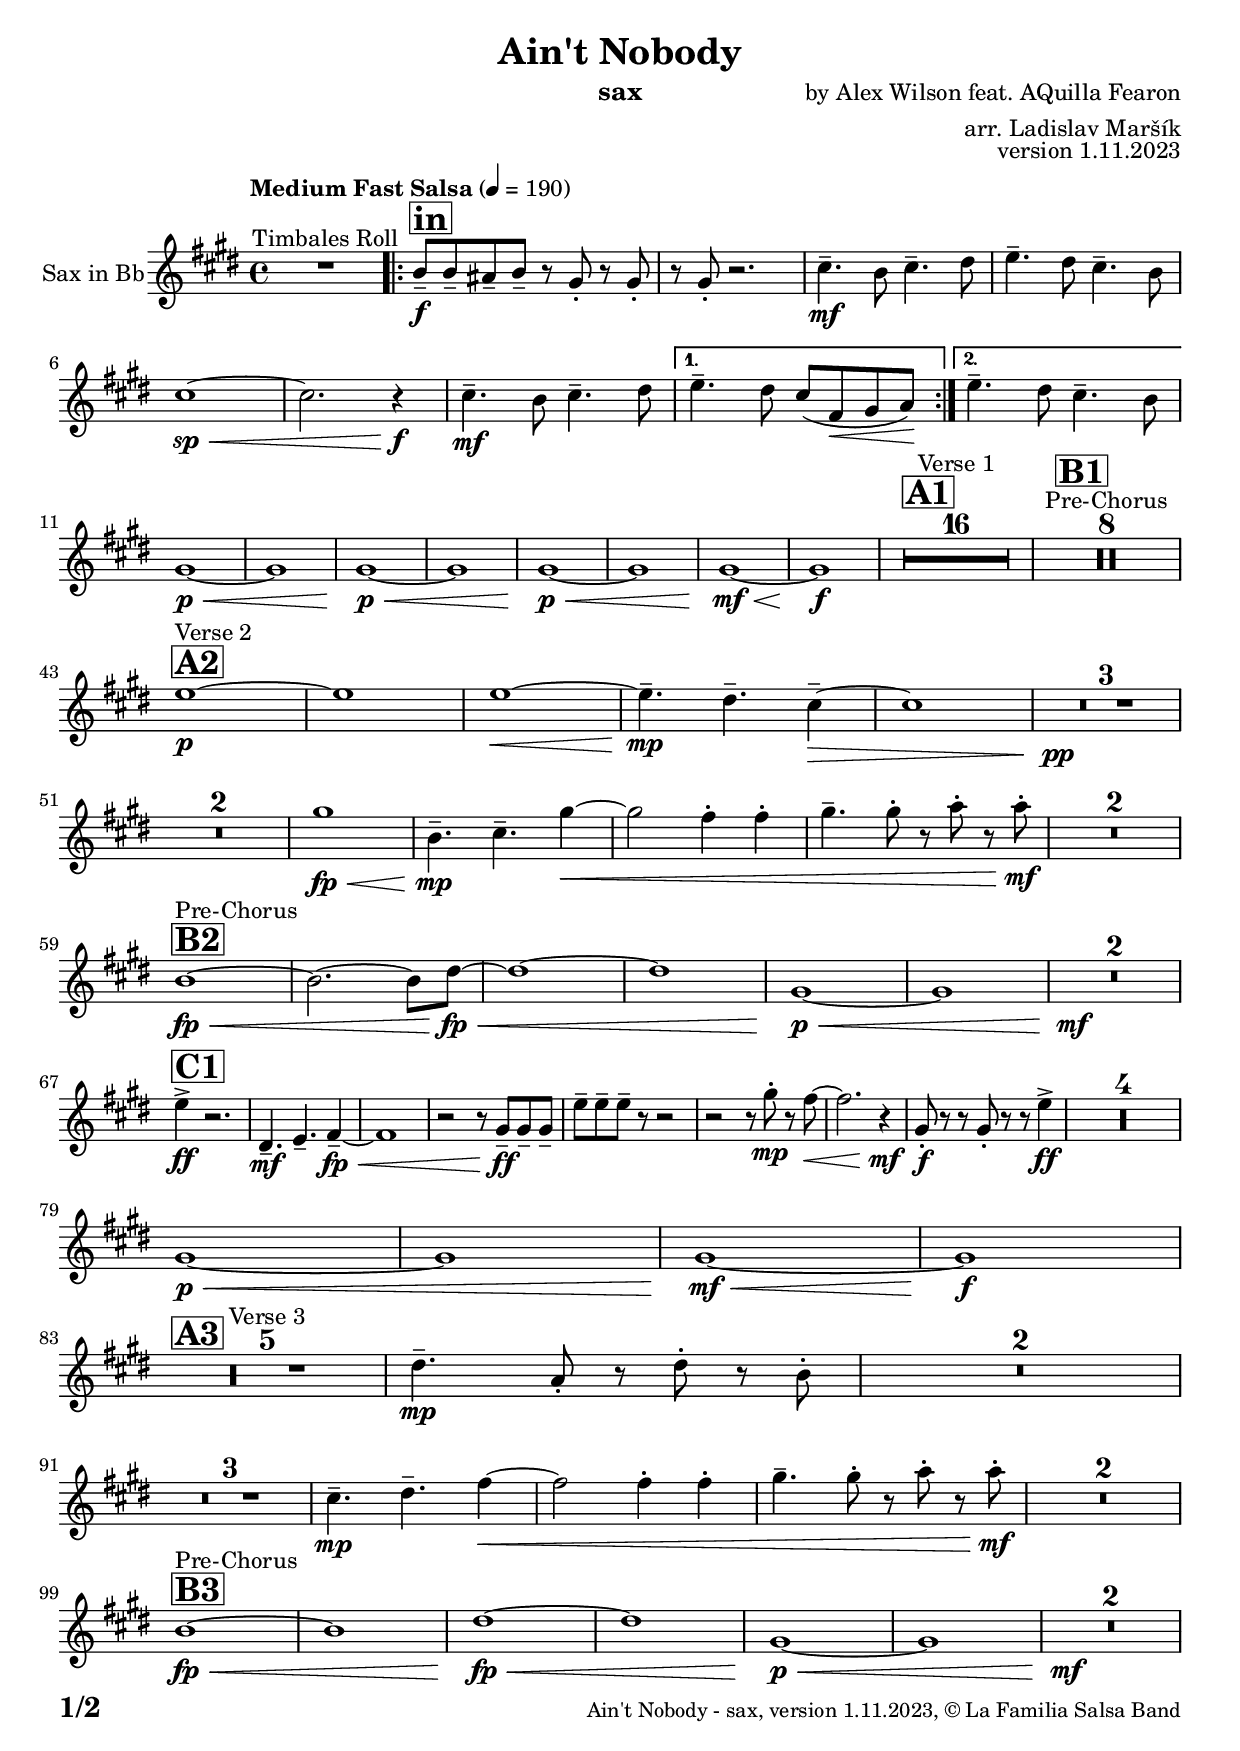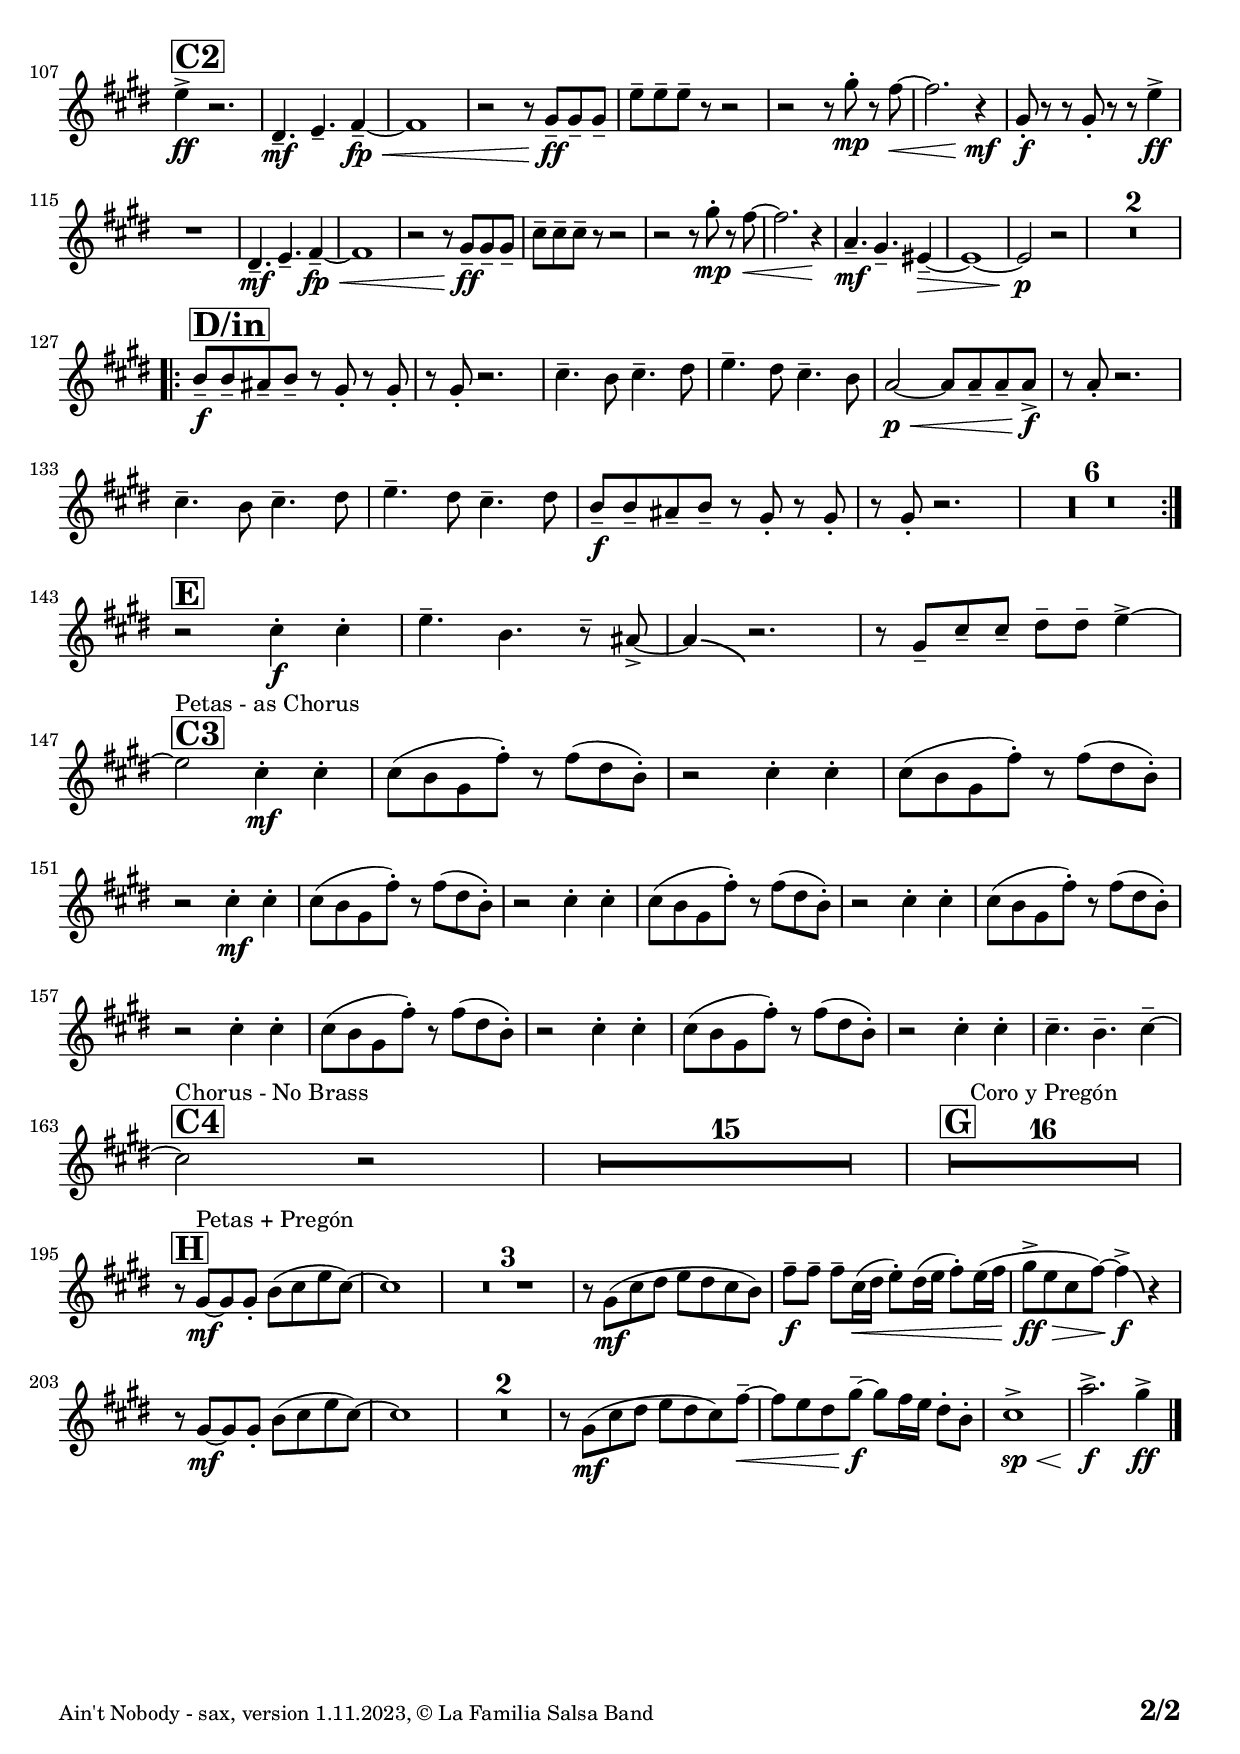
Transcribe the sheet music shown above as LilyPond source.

\version "2.24.0"

% Sheet revision 2022_09


\header {
  title = "Ain't Nobody"
  instrument = "sax"
  composer = "by Alex Wilson feat. AQuilla Fearon"
  arranger = "arr. Ladislav Maršík"
  opus = "version 1.11.2023"
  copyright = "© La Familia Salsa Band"
}

inst =
#(define-music-function
  (string)
  (string?)
  #{ <>^\markup \abs-fontsize #16 \bold \box #string #})

makePercent = #(define-music-function (note) (ly:music?)
                 (make-music 'PercentEvent 'length (ly:music-length note)))

#(define (test-stencil grob text)
   (let* ((orig (ly:grob-original grob))
          (siblings (ly:spanner-broken-into orig)) ; have we been split?
          (refp (ly:grob-system grob))
          (left-bound (ly:spanner-bound grob LEFT))
          (right-bound (ly:spanner-bound grob RIGHT))
          (elts-L (ly:grob-array->list (ly:grob-object left-bound 'elements)))
          (elts-R (ly:grob-array->list (ly:grob-object right-bound 'elements)))
          (break-alignment-L
           (filter
            (lambda (elt) (grob::has-interface elt 'break-alignment-interface))
            elts-L))
          (break-alignment-R
           (filter
            (lambda (elt) (grob::has-interface elt 'break-alignment-interface))
            elts-R))
          (break-alignment-L-ext (ly:grob-extent (car break-alignment-L) refp X))
          (break-alignment-R-ext (ly:grob-extent (car break-alignment-R) refp X))
          (num
           (markup text))
          (num
           (if (or (null? siblings)
                   (eq? grob (car siblings)))
               num
               (make-parenthesize-markup num)))
          (num (grob-interpret-markup grob num))
          (num-stil-ext-X (ly:stencil-extent num X))
          (num-stil-ext-Y (ly:stencil-extent num Y))
          (num (ly:stencil-aligned-to num X CENTER))
          (num
           (ly:stencil-translate-axis
            num
            (+ (interval-length break-alignment-L-ext)
               (* 0.5
                  (- (car break-alignment-R-ext)
                     (cdr break-alignment-L-ext))))
            X))
          (bracket-L
           (markup
            #:path
            0.1 ; line-thickness
            `((moveto 0.5 ,(* 0.5 (interval-length num-stil-ext-Y)))
              (lineto ,(* 0.5
                          (- (car break-alignment-R-ext)
                             (cdr break-alignment-L-ext)
                             (interval-length num-stil-ext-X)))
                      ,(* 0.5 (interval-length num-stil-ext-Y)))
              (closepath)
              (rlineto 0.0
                       ,(if (or (null? siblings) (eq? grob (car siblings)))
                            -1.0 0.0)))))
          (bracket-R
           (markup
            #:path
            0.1
            `((moveto ,(* 0.5
                          (- (car break-alignment-R-ext)
                             (cdr break-alignment-L-ext)
                             (interval-length num-stil-ext-X)))
                      ,(* 0.5 (interval-length num-stil-ext-Y)))
              (lineto 0.5
                      ,(* 0.5 (interval-length num-stil-ext-Y)))
              (closepath)
              (rlineto 0.0
                       ,(if (or (null? siblings) (eq? grob (last siblings)))
                            -1.0 0.0)))))
          (bracket-L (grob-interpret-markup grob bracket-L))
          (bracket-R (grob-interpret-markup grob bracket-R))
          (num (ly:stencil-combine-at-edge num X LEFT bracket-L 0.4))
          (num (ly:stencil-combine-at-edge num X RIGHT bracket-R 0.4)))
     num))

#(define-public (Measure_attached_spanner_engraver context)
   (let ((span '())
         (finished '())
         (event-start '())
         (event-stop '()))
     (make-engraver
      (listeners ((measure-counter-event engraver event)
                  (if (= START (ly:event-property event 'span-direction))
                      (set! event-start event)
                      (set! event-stop event))))
      ((process-music trans)
       (if (ly:stream-event? event-stop)
           (if (null? span)
               (ly:warning "You're trying to end a measure-attached spanner but you haven't started one.")
               (begin (set! finished span)
                 (ly:engraver-announce-end-grob trans finished event-start)
                 (set! span '())
                 (set! event-stop '()))))
       (if (ly:stream-event? event-start)
           (begin (set! span (ly:engraver-make-grob trans 'MeasureCounter event-start))
             (set! event-start '()))))
      ((stop-translation-timestep trans)
       (if (and (ly:spanner? span)
                (null? (ly:spanner-bound span LEFT))
                (moment<=? (ly:context-property context 'measurePosition) ZERO-MOMENT))
           (ly:spanner-set-bound! span LEFT
                                  (ly:context-property context 'currentCommandColumn)))
       (if (and (ly:spanner? finished)
                (moment<=? (ly:context-property context 'measurePosition) ZERO-MOMENT))
           (begin
            (if (null? (ly:spanner-bound finished RIGHT))
                (ly:spanner-set-bound! finished RIGHT
                                       (ly:context-property context 'currentCommandColumn)))
            (set! finished '())
            (set! event-start '())
            (set! event-stop '()))))
      ((finalize trans)
       (if (ly:spanner? finished)
           (begin
            (if (null? (ly:spanner-bound finished RIGHT))
                (set! (ly:spanner-bound finished RIGHT)
                      (ly:context-property context 'currentCommandColumn)))
            (set! finished '())))
       (if (ly:spanner? span)
           (begin
            (ly:warning "I think there's a dangling measure-attached spanner :-(")
            (ly:grob-suicide! span)
            (set! span '())))))))

\layout {
  \context {
    \Staff
    \consists #Measure_attached_spanner_engraver
    \override MeasureCounter.font-encoding = #'latin1
    \override MeasureCounter.font-size = 0
    \override MeasureCounter.outside-staff-padding = 2
    \override MeasureCounter.outside-staff-horizontal-padding = #0
  }
}

repeatBracket = #(define-music-function
                  (parser location N note)
                  (number? ly:music?)
                  #{
                    \override Staff.MeasureCounter.stencil =
                    #(lambda (grob) (test-stencil grob #{ #(string-append(number->string N) "x") #} ))
                    \startMeasureCount
                    \repeat volta #N { $note }
                    \stopMeasureCount
                  #}
                  )

Sax = \new Voice
\transpose c a'
%\transpose c d
\relative c' {
  \set Staff.instrumentName = \markup {
    \center-align { "Sax in Bb" }
  }
  \set Staff.midiInstrument = "alto sax"
  \set Staff.midiMaximumVolume = #0.9

  \key e \minor
  \time 4/4
  \tempo "Medium Fast Salsa" 4 = 190

  R1 ^\markup { "Timbales Roll" }
  
  \inst "in"
  \repeat volta 2 { 
    d,8 \f -- d -- cis -- d --  r b -. r b -. |
    r b -. r2. |
    e4. \mf -- d8 e4. -- fis8  |
    g4. -- fis8 e4. -- d8 |
    e1 \sp \< ~ |
    e2. r4 \f \! |
    e4. \mf -- d8 e4. -- fis8  |
  }
    \alternative { 
    {
      g4. -- fis8 e ( a, \< b c \! ) |
    } 
    {
      g'4. -- fis8 e4. -- d8 |
    }
  }
  \break
  b1 \p \< ~ |
  b1 |
  b1 \p \< ~ |
  b1 |
  b1 \! \p \< ~ |
  b1 |
  b1  \! \mf \< ~ |
  b1 \! \f |
  
  \inst "A1"
  \set Score.skipBars = ##t R1*16 ^\markup { "Verse 1" }
  
  \inst "B1"
  \set Score.skipBars = ##t R1*8 ^\markup { "Pre-Chorus" }
  
  \break
  \inst "A2" 
  g'1 \p ^\markup { "Verse 2" }  ~ |
  g1  |
  g1 \< ~ |
  g4.\mp -- fis4. -- e4 -- ~ \> |
  e1 |
  R1 * 3 \pp \! | \break
  R1 * 2
  b'1 \! \fp \< ||
  d,4.\! \mp -- e4. -- b'4 ~ \< |
  b2 a4 -. a4 -. |
  b4. -- b8 -. r c -. r c -. \mf \! |
  R1 * 2
  \break
  \inst "B2"
  d,1 ^\markup { "Pre-Chorus" } \fp \< ~ |
  d2. ~ d8 fis \! \fp \< ~ |
  fis1 ~ |
  fis1 |
  b,1 \p \< ~ |
  b1 |
  R1*2 \! \mf
  \break
  \inst "C1"
  g'4 \accent \ff r2. |
  fis,4. -- \mf g4. -- a4 -- ~ \fp \< |
  a1 |
  r2 r8 b8 \ff -- b -- b -- |
  g' -- g -- g -- r8 r2 |
  r2 r8 b -. \mp r a ~ \< |
  a2. r4 \! \mf |
  b,8 \f \! -. r r b -. r r g'4 \ff \accent |
  R1*4
  
  \break
  b,1 \p \< ~ |
  b1 |
  b1  \! \mf \< ~ |
  b1 \! \f |
  \break

  \inst "A3"
  R1 * 5 ^\markup { "Verse 3" } 
  fis'4. \mp -- c8 -. r fis -. r  d -. |
  R1 * 2 \break
  R1 * 3
  e4.\! \mp -- fis4. -- a4 ~ \< ||
  a2 a4 -. a4 -. |
  b4. -- b8 -. r c -. r c -. \mf \! |
  R1 * 2 \break

  \inst "B3"
  d,1 ^\markup { "Pre-Chorus" } \fp \< ~ |
  d1 |
  fis1 \! \fp \< ~ |
  fis1 |
  b,1 \p \< ~ |
  b1 |
  R1*2 \! \mf \break
  
  \inst "C2"
   g'4 \accent \ff r2. |
  fis,4. -- \mf g4. -- a4 -- ~ \fp \< |
  a1 |
  r2 r8 b8 \ff -- b -- b -- |
  g' -- g -- g -- r8 r2 |
  r2 r8 b -. \mp r a ~ \< |
  a2. r4 \! \mf |
  b,8 \f \! -. r r b -. r r g'4 \ff \accent | \break
  R1 |
  fis,4. -- \mf g4. -- a4 -- ~ \fp \< |
  a1 |
  r2 r8 b8 \ff -- b -- b -- |
  e -- e -- e -- r8 r2 |
  r2 r8 b' -. \mp r a ~ \< |
  a2. r4 \! |
  c,4. -- \mf b4. -- gis4 -- \> ~ |
  gis1 ~ |
  gis2 \p r2 |
  R1 * 2 \break
  
  \inst "D/in"
  \repeat volta 2 { 
     d'8 \f -- d -- cis -- d --  r b -. r b -. |
    r b -. r2. |
    e4. -- d8 e4. -- fis8  |
    g4. -- fis8 e4. -- d8 |
    c2 \p \< ~ c8 c -- c -- c -> \f |
    r8 c -. r2.  |
    e4. -- d8 e4. -- fis8  |
    g4. -- fis8 e4. -- fis8 |
    d8 \f -- d -- cis -- d --  r b -. r b -. |
    r b -. r2. |
    R1*6 \break
  }
  
  \inst "E"
  r2 e4 \f -. e -. |
  g4. -- d4. r8 -- cis8 -> ~ |
  cis4 \bendAfter #-4 r2. |
  r8 b -- e -- e -- fis -- fis -- g4 -> ~ | \break
  
  \inst "C3"
  g2 ^\markup { "Petas - as Chorus" } e4 -. \mf e -. |
  e8 ( d b a' -. ) r a ( fis d -. ) |
  r2 e4 -. e -. |
  e8 ( d b a' -. ) r a ( fis d -. ) | \break
  r2 e4 -. \mf e -. |
  e8 ( d b a' -. ) r a ( fis d -. ) |
  r2 e4 -. e -. |
  e8 ( d b a' -. ) r a ( fis d -. ) |
  r2 e4 -. e -. |
  e8 ( d b a' -. ) r a ( fis d -. ) | \break
  r2 e4 -. e -. |
  e8 ( d b a' -. ) r a ( fis d -. ) |
  r2 e4 -. e -. |
  e8 ( d b a' -. ) r a ( fis d -. ) |
  r2 e4 -. e -. |
  e4. -- d4. -- e4 ~ -- | \break 
   \inst "C4"
  e2 ^\markup { "Chorus - No Brass" } r2 |
  R1 * 15 | 
  \inst "G"
  R1 * 16 ^\markup { "Coro y Pregón" }  | \break
  \inst "H"
  r8 b \mf ~ ^\markup { "Petas + Pregón" } b8 b -. d ( e g e ~ ) |
  e1 |
  R1 * 3 |
  r8 b \mf ( e fis g fis e d ) |
  a' \f -- a -- a -- e16 ( \< fis g8 -. ) fis16 ( g a8 -. ) g16 ( a |
  b8 \ff -> \> g e a8 ) ~ a4 \bendAfter #-4 -> \f r4 | \break
  r8 b, \mf ~ b8 b -. d ( e g e ~ ) |
  e1 |
  R1* 2  |
  r8 b \mf ( e fis g fis e ) a \< -- ~ |
  a g fis b \f -- ~ b a16 g fis8 -. d -. |
  e1 \sp \< -> |
  c'2. \f -> b4 -> \ff |
  
  \label #'lastPage
  \bar "|."  
  
  
  \label #'lastPage
  \bar "|."  
  
  \label #'lastPage
  \bar "|."
}

\score {
  \compressMMRests \new Staff \with {
    \consists "Volta_engraver"
  }
  {
    \Sax
  }
  \layout {
    \context {
      \Score
      \remove "Volta_engraver"
    }
  }
}


\paper {
  system-system-spacing =
  #'((basic-distance . 14)
     (minimum-distance . 10)
     (padding . 1)
     (stretchability . 60))
  between-system-padding = #2
  bottom-margin = 5\mm

  print-first-page-number = ##t
  oddHeaderMarkup = \markup \fill-line { " " }
  evenHeaderMarkup = \markup \fill-line { " " }
  oddFooterMarkup = \markup {
    \fill-line {
      \bold \fontsize #2
      \concat { \fromproperty #'page:page-number-string "/" \page-ref #'lastPage "0" "?" }

      \fontsize #-1
      \concat { \fromproperty #'header:title " - " \fromproperty #'header:instrument ", " \fromproperty #'header:opus ", " \fromproperty #'header:copyright }
    }
  }
  evenFooterMarkup = \markup {
    \fill-line {
      \fontsize #-1
      \concat { \fromproperty #'header:title " - " \fromproperty #'header:instrument ", " \fromproperty #'header:opus ", " \fromproperty #'header:copyright }

      \bold \fontsize #2
      \concat { \fromproperty #'page:page-number-string "/" \page-ref #'lastPage "0" "?" }
    }
  }
}